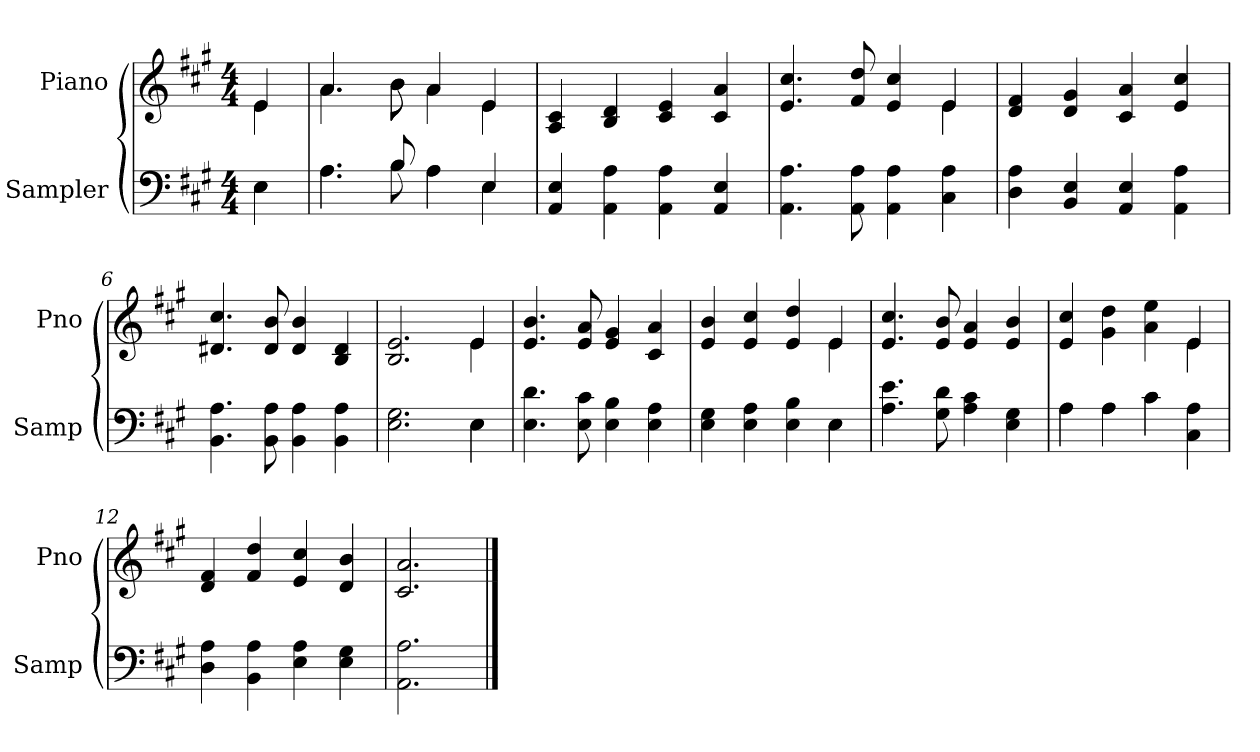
**kern	**kern
*part2	*part1
*staff2	*staff1
*I"Sampler	*I"Piano
*I'Samp	*I'Pno
*clefF4	*clefG2
*k[f#c#g#]	*k[f#c#g#]
*A:	*A:
*M4/4	*M4/4
=1	=1
*^	*^
4E\	4E	4e/	4e
=2	=2	=2	=2
4.A\	4.A	4.a/	4.a
8B/	8B	8b\	8b
4A\	4A	4a/	4a
4E/	4E	4e/	4e
*v	*v	*	*
*	*v	*v
=3	=3
4AA 4E	4A 4c#
4AA 4A	4B 4d
4AA 4A	4c# 4e
4AA 4E	4c# 4a
=4	=4
*	*^
4.AA 4.A	4.e 4.cc#	2.ryy
8AA 8A	8f# 8dd	.
4AA 4A	4e 4cc#	.
4C# 4A	4e/	4e
*	*v	*v
=5	=5
4D 4A	4d 4f#
4BB 4E	4d 4g#
4AA 4E	4c# 4a
4AA 4A	4e 4cc#
=6	=6
4.BB 4.A	4.d#X 4.cc#
8BB 8A	8d# 8b
4BB 4A	4d# 4b
4BB 4A	4B 4d#
=7	=7
*^	*^
2.E 2.G#	2.ryy	2.B 2.e	2.ryy
4E\	4E	4e/	4e
*v	*v	*	*
*	*v	*v
=8	=8
4.E 4.d	4.e 4.b
8E 8c#	8e 8a
4E 4B	4e 4g#
4E 4A	4c# 4a
=9	=9
*^	*^
4E 4G#	2.ryy	4e 4b	2.ryy
4E 4A	.	4e 4cc#	.
4E 4B	.	4e 4dd	.
4E\	4E	4e/	4e
*v	*v	*	*
*	*v	*v
=10	=10
4.A 4.e	4.e 4.cc#
8G# 8d	8e 8b
4A 4c#	4e 4a
4E 4G#	4e 4b
=11	=11
*^	*^
4A\	4A	4e 4cc#	2.ryy
4A\	4A	4g# 4dd	.
4c#\	4c#	4a 4ee	.
4C# 4A	4ryy	4e/	4e
*v	*v	*	*
*	*v	*v
=12	=12
4D 4A	4d 4f#
4BB 4A	4f# 4dd
4E 4A	4e 4cc#
4E 4G#	4d 4b
=13	=13
2.AA 2.A	2.c# 2.a
==	==
*-	*-
